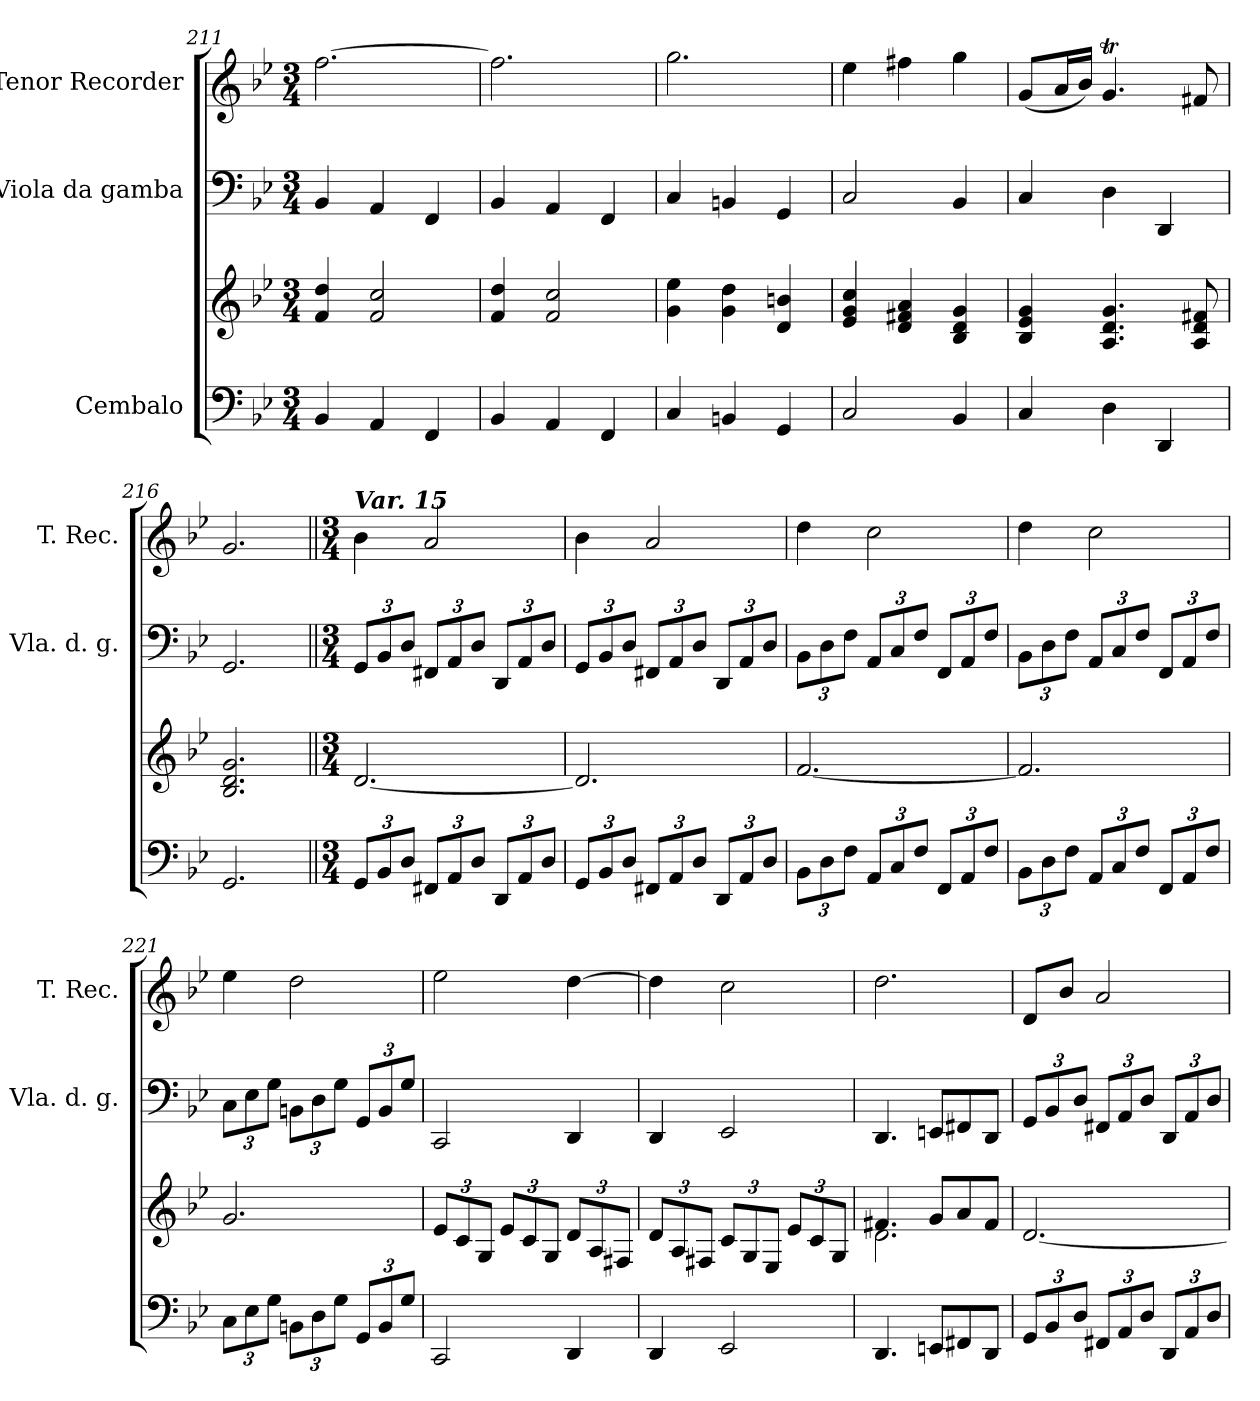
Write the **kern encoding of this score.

**kern	**kern	**kern	**kern
*part3	*part3	*part2	*part1
*staff4	*staff3	*staff2	*staff1
*I"Cembalo	*	*I"Viola da gamba	*I"Tenor Recorder
*	*	*I'Vla. d. g.	*I'T. Rec.
*clefF4	*clefG2	*clefF4	*clefG2
*k[b-e-]	*k[b-e-]	*k[b-e-]	*k[b-e-]
*M3/4	*M3/4	*M3/4	*M3/4
=211	=211	=211	=211
4BB-/	4f/ 4dd/	4BB-/	[2.ff\
4AA/	2f/ 2cc/	4AA/	.
4FF/	.	4FF/	.
=212	=212	=212	=212
4BB-/	4f/ 4dd/	4BB-/	2.ff\]
4AA/	2f/ 2cc/	4AA/	.
4FF/	.	4FF/	.
=213	=213	=213	=213
4C/	4g\ 4ee-\	4C/	2.gg\
4BBn/	4g\ 4dd\	4BBn/	.
4GG/	4d/ 4bn/	4GG/	.
=214	=214	=214	=214
2C/	4e-/ 4g/ 4cc/	2C/	4ee-\
.	4d/ 4f#X/ 4a/	.	4ff#X\
4BB-/	4B-/ 4d/ 4g/	4BB-/	4gg\
=215	=215	=215	=215
4C/	4B-/ 4e-/ 4g/	4C/	(8g/L
.	.	.	16a/L
.	.	.	16b-/JJ)
4D\	4.A/ 4.d/ 4.g/	4D\	4.gT/
4DD/	.	4DD/	.
.	8A/ 8d/ 8f#X/	.	8f#X/
=216	=216	=216	=216
2.GG/	2.B-/ 2.d/ 2.g/	2.GG/	2.g/
!!LO:LB:g=z
=217||	=217||	=217||	=217||
*M3/4	*M3/4	*M3/4	*M3/4
*Xbrackettup	*	*Xbrackettup	*
!	!	!	!LO:TX:a:Bi:t=Var. 15
12GG/L	[2.d/	12GG/L	4b-\
12BB-/	.	12BB-/	.
12D/J	.	12D/J	.
12FF#X/L	.	12FF#X/L	2a/
12AA/	.	12AA/	.
12D/J	.	12D/J	.
12DD/L	.	12DD/L	.
12AA/	.	12AA/	.
12D/J	.	12D/J	.
=218	=218	=218	=218
12GG/L	2.d/]	12GG/L	4b-\
12BB-/	.	12BB-/	.
12D/J	.	12D/J	.
12FF#X/L	.	12FF#X/L	2a/
12AA/	.	12AA/	.
12D/J	.	12D/J	.
12DD/L	.	12DD/L	.
12AA/	.	12AA/	.
12D/J	.	12D/J	.
=219	=219	=219	=219
12BB-\L	[2.f/	12BB-\L	4dd\
12D\	.	12D\	.
12F\J	.	12F\J	.
12AA/L	.	12AA/L	2cc\
12C/	.	12C/	.
12F/J	.	12F/J	.
12FF/L	.	12FF/L	.
12AA/	.	12AA/	.
12F/J	.	12F/J	.
=220	=220	=220	=220
12BB-\L	2.f/]	12BB-\L	4dd\
12D\	.	12D\	.
12F\J	.	12F\J	.
12AA/L	.	12AA/L	2cc\
12C/	.	12C/	.
12F/J	.	12F/J	.
12FF/L	.	12FF/L	.
12AA/	.	12AA/	.
12F/J	.	12F/J	.
=221	=221	=221	=221
12C\L	2.g/	12C\L	4ee-\
12E-\	.	12E-\	.
12G\J	.	12G\J	.
12BBn\L	.	12BBn\L	2dd\
12D\	.	12D\	.
12G\J	.	12G\J	.
12GG/L	.	12GG/L	.
12BB/	.	12BB/	.
12G/J	.	12G/J	.
=222	=222	=222	=222
*	*Xbrackettup	*	*
2CC/	12e-/L	2CC/	2ee-\
.	12c/	.	.
.	12G/J	.	.
.	12e-/L	.	.
.	12c/	.	.
.	12G/J	.	.
4DD/	12d/L	4DD/	[4dd\
.	12A/	.	.
.	12F#X/J	.	.
=223	=223	=223	=223
4DD/	12d/L	4DD/	4dd\]
.	12A/	.	.
.	12F#X/J	.	.
2EE-/	12c/L	2EE-/	2cc\
.	12G/	.	.
.	12E-/J	.	.
.	12e-/L	.	.
.	12c/	.	.
.	12G/J	.	.
=224	=224	=224	=224
*	*^	*	*
4.DD/	4.f#X/	2.d\	4.DD/	2.dd\
8EEn/L	8g/L	.	8EEn/L	.
8FF#X/	8a/	.	8FF#X/	.
8DD/J	8f#/J	.	8DD/J	.
*	*v	*v	*	*
!!LO:LB:g=z
=225	=225	=225	=225
12GG/L	[2.d/	12GG/L	8d/L
12BB-/	.	12BB-/	.
.	.	.	8b-/J
12D/J	.	12D/J	.
12FF#X/L	.	12FF#X/L	2a/
12AA/	.	12AA/	.
12D/J	.	12D/J	.
12DD/L	.	12DD/L	.
12AA/	.	12AA/	.
12D/J	.	12D/J	.
=	=	=	=
*-	*-	*-	*-
